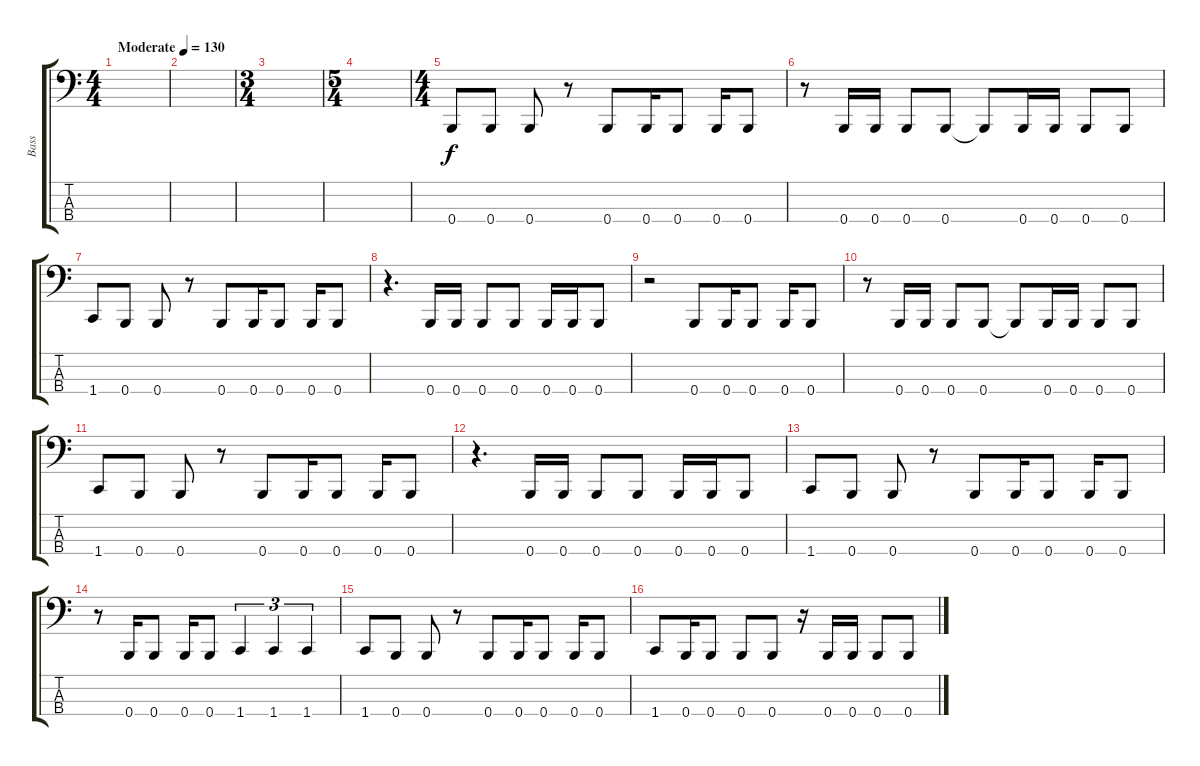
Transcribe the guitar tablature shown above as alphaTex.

\track ("Bass" "Bass") {instrument electricbasspick}
\staff {score tabs}
\tuning (E2 B1 Gb1 B0) {hide}
\ts (4 4)
\tempo (130 "Moderate")
\clef f4
\ks c
|
|
\ts (3 4)
|
\ts (5 4)
|
\ts (4 4)
0.4.8 0.4.8 0.4.8 r.8 0.4.8 0.4.16 0.4.8 0.4.16 0.4.8 |
r.8 0.4.16 0.4.16 0.4.8 0.4.8 0.4{t}.8 0.4.16 0.4.16 0.4.8 0.4.8 |
1.4.8 0.4.8 0.4.8 r.8 0.4.8 0.4.16 0.4.8 0.4.16 0.4.8 |
r.4{d} 0.4.16 0.4.16 0.4.8 0.4.8 0.4.16 0.4.16 0.4.8 |
r.2 0.4.8 0.4.16 0.4.8 0.4.16 0.4.8 |
r.8 0.4.16 0.4.16 0.4.8 0.4.8 0.4{t}.8 0.4.16 0.4.16 0.4.8 0.4.8 |
1.4.8 0.4.8 0.4.8 r.8 0.4.8 0.4.16 0.4.8 0.4.16 0.4.8 |
r.4{d} 0.4.16 0.4.16 0.4.8 0.4.8 0.4.16 0.4.16 0.4.8 |
1.4.8 0.4.8 0.4.8 r.8 0.4.8 0.4.16 0.4.8 0.4.16 0.4.8 |
r.8 0.4.16 0.4.8 0.4.16 0.4.8 1.4.4{tu (3 2)} 1.4.4{tu (3 2)} 1.4.4{tu (3 2)} |
1.4.8 0.4.8 0.4.8 r.8 0.4.8 0.4.16 0.4.8 0.4.16 0.4.8 |
1.4.8 0.4.16 0.4.8 0.4.8 0.4.8 r.16 0.4.16 0.4.16 0.4.8 0.4.8
